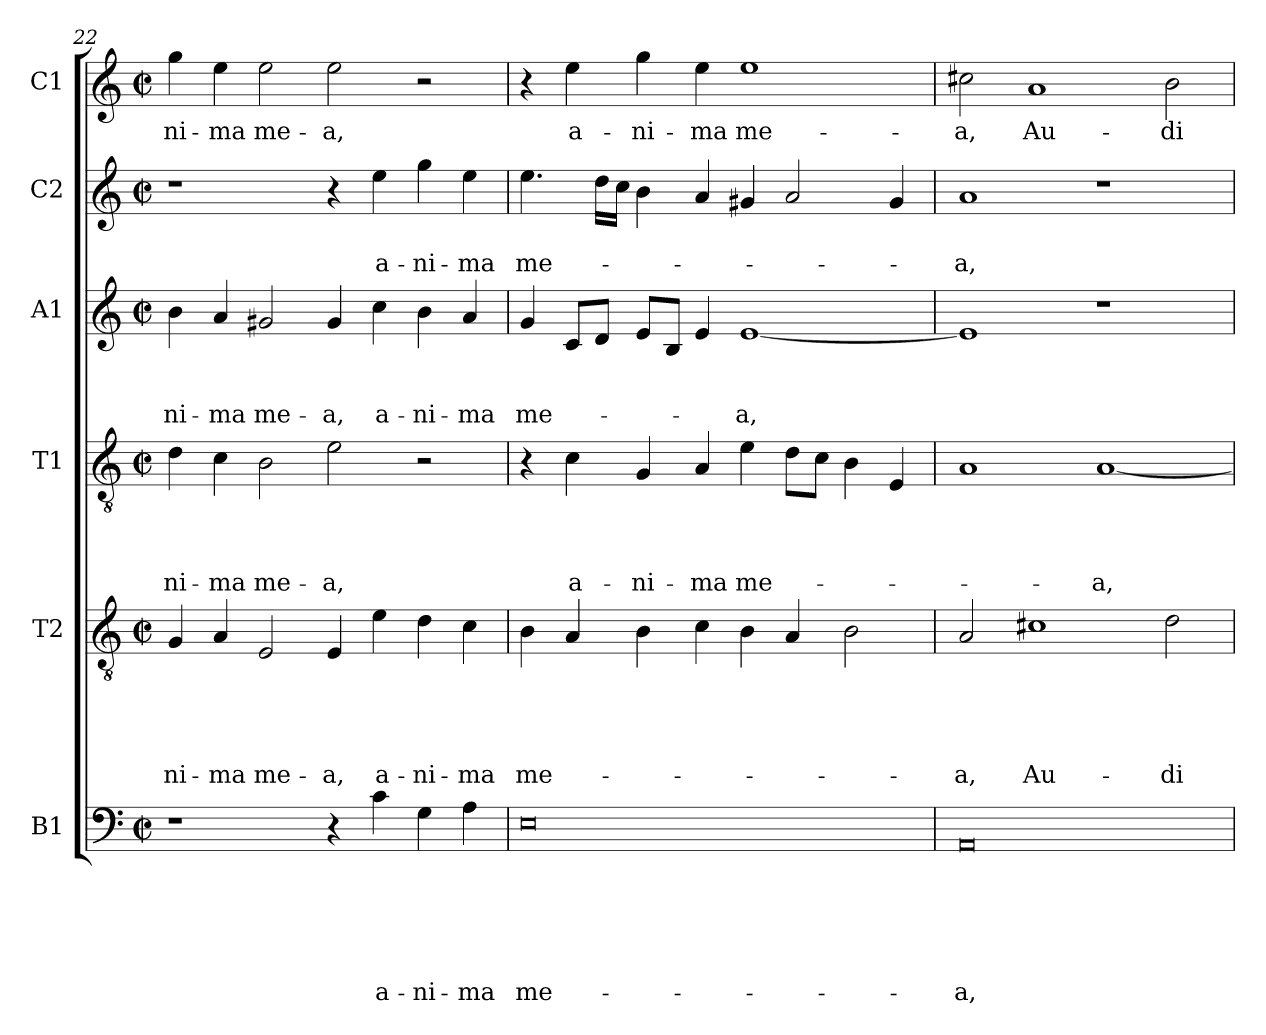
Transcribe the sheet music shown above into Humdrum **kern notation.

**kern	**text	**text	**text	**text	**text	**text	**kern	**text	**text	**text	**text	**text	**kern	**text	**text	**text	**text	**kern	**text	**text	**text	**kern	**text	**text	**kern	**text
*part6	*part6	*part6	*part6	*part6	*part6	*part6	*part5	*part5	*part5	*part5	*part5	*part5	*part4	*part4	*part4	*part4	*part4	*part3	*part3	*part3	*part3	*part2	*part2	*part2	*part1	*part1
*staff6	*staff6	*staff6	*staff6	*staff6	*staff6	*staff6	*staff5	*staff5	*staff5	*staff5	*staff5	*staff5	*staff4	*staff4	*staff4	*staff4	*staff4	*staff3	*staff3	*staff3	*staff3	*staff2	*staff2	*staff2	*staff1	*staff1
*I"B1	*	*	*	*	*	*	*I"T2	*	*	*	*	*	*I"T1	*	*	*	*	*I"A1	*	*	*	*I"C2	*	*	*I"C1	*
*clefF4	*	*	*	*	*	*	*clefGv2	*	*	*	*	*	*clefGv2	*	*	*	*	*clefG2	*	*	*	*clefG2	*	*	*clefG2	*
*k[]	*	*	*	*	*	*	*k[]	*	*	*	*	*	*k[]	*	*	*	*	*k[]	*	*	*	*k[]	*	*	*k[]	*
*C:	*	*	*	*	*	*	*C:	*	*	*	*	*	*C:	*	*	*	*	*C:	*	*	*	*C:	*	*	*C:	*
*M2/2	*	*	*	*	*	*	*M2/2	*	*	*	*	*	*M2/2	*	*	*	*	*M2/2	*	*	*	*M2/2	*	*	*M2/2	*
*met(c|)	*	*	*	*	*	*	*met(c|)	*	*	*	*	*	*met(c|)	*	*	*	*	*met(c|)	*	*	*	*met(c|)	*	*	*met(c|)	*
=22	=22	=22	=22	=22	=22	=22	=22	=22	=22	=22	=22	=22	=22	=22	=22	=22	=22	=22	=22	=22	=22	=22	=22	=22	=22	=22
!	!	!	!	!	!	!	!	!	!	!	!	!LO:LY:b	!	!	!	!	!LO:LY:b	!	!	!	!LO:LY:b	!	!	!	!	!LO:LY:b
1r	.	.	.	.	.	.	4G/	.	.	.	.	-ni-	4d\	.	.	.	-ni-	4b\	.	.	-ni-	1r	.	.	4gg\	-ni-
!	!	!	!	!	!	!	!	!	!	!	!	!LO:LY:b	!	!	!	!	!LO:LY:b	!	!	!	!LO:LY:b	!	!	!	!	!LO:LY:b
.	.	.	.	.	.	.	4A/	.	.	.	.	-ma	4c\	.	.	.	-ma	4a/	.	.	-ma	.	.	.	4ee\	-ma
!	!	!	!	!	!	!	!	!	!	!	!	!LO:LY:b	!	!	!	!	!LO:LY:b	!	!	!	!LO:LY:b	!	!	!	!	!LO:LY:b
.	.	.	.	.	.	.	2E/	.	.	.	.	me-	2B\	.	.	.	me-	2g#X/	.	.	me-	.	.	.	2ee\	me-
!	!	!	!	!	!	!	!	!	!	!	!	!LO:LY:b	!	!	!	!	!LO:LY:b	!	!	!	!LO:LY:b	!	!	!	!	!LO:LY:b
4r	.	.	.	.	.	.	4E/	.	.	.	.	-a,	2e\	.	.	.	-a,	4g#/	.	.	-a,	4r	.	.	2ee\	-a,
!	!	!	!	!	!	!LO:LY:b	!	!	!	!	!	!LO:LY:b	!	!	!	!	!	!	!	!	!LO:LY:b	!	!	!LO:LY:b	!	!
4c\	.	.	.	.	.	a-	4e\	.	.	.	.	a-	.	.	.	.	.	4cc\	.	.	a-	4ee\	.	a-	.	.
!	!	!	!	!	!	!LO:LY:b	!	!	!	!	!	!LO:LY:b	!	!	!	!	!	!	!	!	!LO:LY:b	!	!	!LO:LY:b	!	!
4G\	.	.	.	.	.	-ni-	4d\	.	.	.	.	-ni-	2r	.	.	.	.	4b\	.	.	-ni-	4gg\	.	-ni-	2r	.
!	!	!	!	!	!	!LO:LY:b	!	!	!	!	!	!LO:LY:b	!	!	!	!	!	!	!	!	!LO:LY:b	!	!	!LO:LY:b	!	!
4A\	.	.	.	.	.	-ma	4c\	.	.	.	.	-ma	.	.	.	.	.	4a/	.	.	-ma	4ee\	.	-ma	.	.
=23	=23	=23	=23	=23	=23	=23	=23	=23	=23	=23	=23	=23	=23	=23	=23	=23	=23	=23	=23	=23	=23	=23	=23	=23	=23	=23
!	!	!	!	!	!	!LO:LY:b	!	!	!	!	!	!LO:LY:b	!	!	!	!	!	!	!	!	!LO:LY:b	!	!	!LO:LY:b	!	!
0E	.	.	.	.	.	me-	4B\	.	.	.	.	me-	4r	.	.	.	.	4g/	.	.	me-	4.ee\	.	me-	4r	.
!	!	!	!	!	!	!	!	!	!	!	!	!	!	!	!	!	!LO:LY:b	!	!	!	!	!	!	!	!	!LO:LY:b
.	.	.	.	.	.	.	4A/	.	.	.	.	.	4c\	.	.	.	a-	8c/L	.	.	.	.	.	.	4ee\	a-
.	.	.	.	.	.	.	.	.	.	.	.	.	.	.	.	.	.	8d/J	.	.	.	16dd\LL	.	.	.	.
.	.	.	.	.	.	.	.	.	.	.	.	.	.	.	.	.	.	.	.	.	.	16cc\JJ	.	.	.	.
!	!	!	!	!	!	!	!	!	!	!	!	!	!	!	!	!	!LO:LY:b	!	!	!	!	!	!	!	!	!LO:LY:b
.	.	.	.	.	.	.	4B\	.	.	.	.	.	4G/	.	.	.	-ni-	8e/L	.	.	.	4b\	.	.	4gg\	-ni-
.	.	.	.	.	.	.	.	.	.	.	.	.	.	.	.	.	.	8B/J	.	.	.	.	.	.	.	.
!	!	!	!	!	!	!	!	!	!	!	!	!	!	!	!	!	!LO:LY:b	!	!	!	!	!	!	!	!	!LO:LY:b
.	.	.	.	.	.	.	4c\	.	.	.	.	.	4A/	.	.	.	-ma	4e/	.	.	.	4a/	.	.	4ee\	-ma
!	!	!	!	!	!	!	!	!	!	!	!	!	!	!	!	!	!LO:LY:b	!	!	!	!LO:LY:b	!	!	!	!	!LO:LY:b
.	.	.	.	.	.	.	4B\	.	.	.	.	.	4e\	.	.	.	me-	[1e	.	.	-a,	4g#X/	.	.	1ee	me-
.	.	.	.	.	.	.	4A/	.	.	.	.	.	8d\L	.	.	.	.	.	.	.	.	2a/	.	.	.	.
.	.	.	.	.	.	.	.	.	.	.	.	.	8c\J	.	.	.	.	.	.	.	.	.	.	.	.	.
.	.	.	.	.	.	.	2B\	.	.	.	.	.	4B\	.	.	.	.	.	.	.	.	.	.	.	.	.
.	.	.	.	.	.	.	.	.	.	.	.	.	4E/	.	.	.	.	.	.	.	.	4g#/	.	.	.	.
!!LO:LB:g=z
=24	=24	=24	=24	=24	=24	=24	=24	=24	=24	=24	=24	=24	=24	=24	=24	=24	=24	=24	=24	=24	=24	=24	=24	=24	=24	=24
!	!	!	!	!	!	!LO:LY:b	!	!	!	!	!	!LO:LY:b	!	!	!	!	!	!	!	!	!	!	!	!LO:LY:b	!	!LO:LY:b
0AA	.	.	.	.	.	-a,	2A/	.	.	.	.	-a,	1A	.	.	.	.	1e]	.	.	.	1a	.	-a,	2cc#X\	-a,
!	!	!	!	!	!	!	!	!	!	!	!	!LO:LY:b	!	!	!	!	!	!	!	!	!	!	!	!	!	!LO:LY:b
.	.	.	.	.	.	.	1c#X	.	.	.	.	Au-	.	.	.	.	.	.	.	.	.	.	.	.	1a	Au-
!	!	!	!	!	!	!	!	!	!	!	!	!	!	!	!	!	!LO:LY:b	!	!	!	!	!	!	!	!	!
.	.	.	.	.	.	.	.	.	.	.	.	.	[1A	.	.	.	-a,	1r	.	.	.	1r	.	.	.	.
!	!	!	!	!	!	!	!	!	!	!	!	!LO:LY:b	!	!	!	!	!	!	!	!	!	!	!	!	!	!LO:LY:b
.	.	.	.	.	.	.	2d\	.	.	.	.	-di-	.	.	.	.	.	.	.	.	.	.	.	.	2b\	-di-
=	=	=	=	=	=	=	=	=	=	=	=	=	=	=	=	=	=	=	=	=	=	=	=	=	=	=
*-	*-	*-	*-	*-	*-	*-	*-	*-	*-	*-	*-	*-	*-	*-	*-	*-	*-	*-	*-	*-	*-	*-	*-	*-	*-	*-
